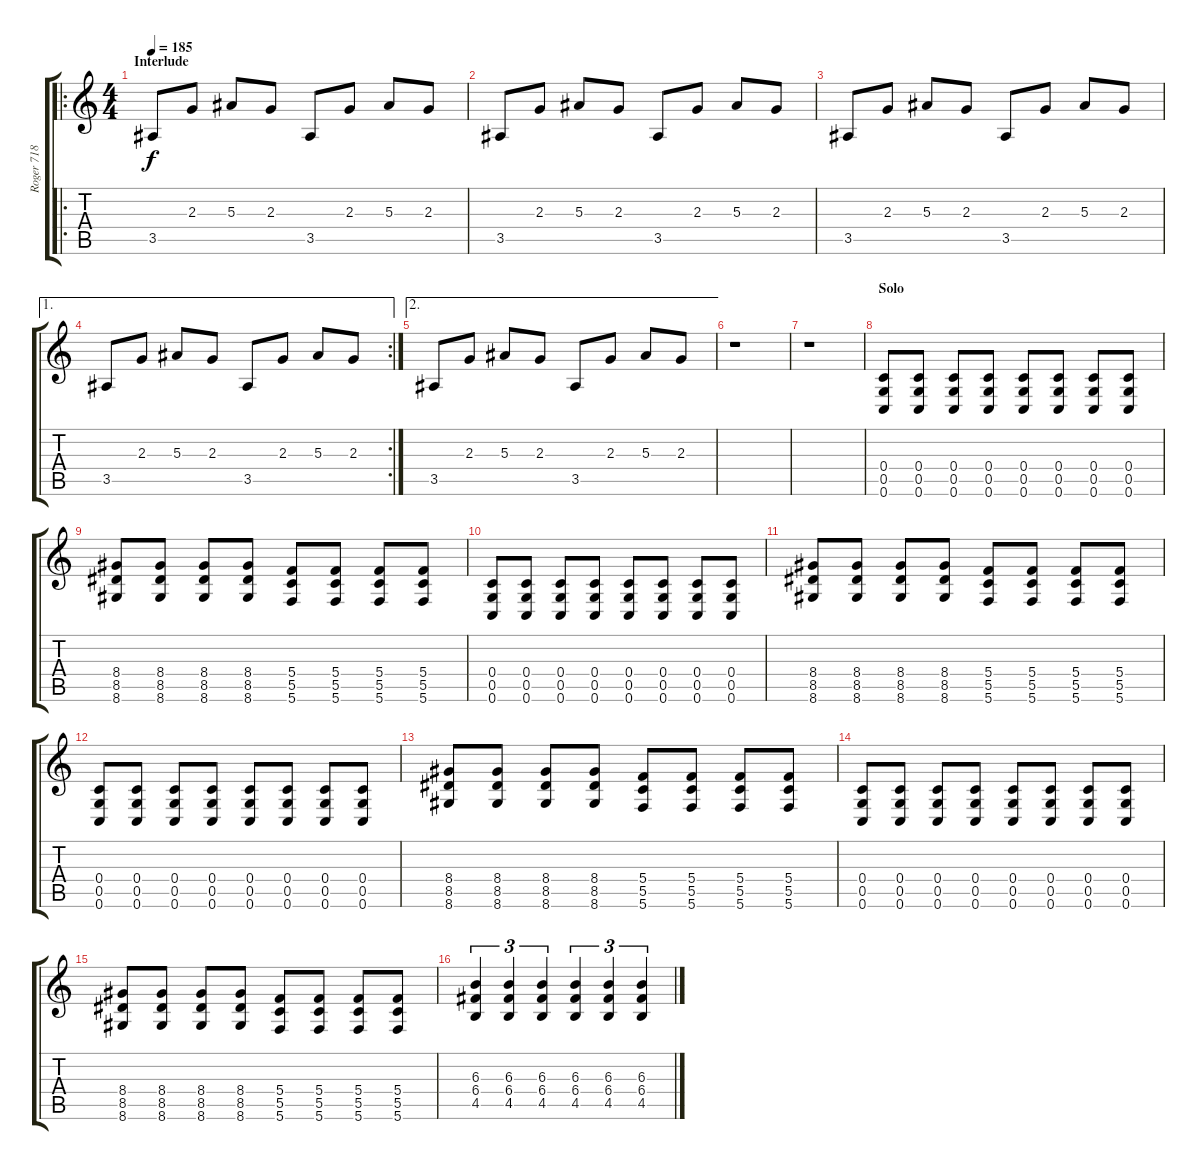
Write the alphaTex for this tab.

\track ("Roger 718" "Roger 718") {instrument distortionguitar}
\staff {score tabs}
\tuning (D4 A3 F3 C3 G2 C2) {hide}
\ro
\ts (4 4)
\section ("" "Interlude")
\tempo 185
\clef g2
\ks c
3.5.8{dy f} 2.3.8 5.3.8 2.3.8 3.5.8 2.3.8 5.3.8 2.3.8 |
3.5.8 2.3.8 5.3.8 2.3.8 3.5.8 2.3.8 5.3.8 2.3.8 |
3.5.8 2.3.8 5.3.8 2.3.8 3.5.8 2.3.8 5.3.8 2.3.8 |
\ae 1
\rc 2
3.5.8 2.3.8 5.3.8 2.3.8 3.5.8 2.3.8 5.3.8 2.3.8 |
\ae 2
3.5.8 2.3.8 5.3.8 2.3.8 3.5.8 2.3.8 5.3.8 2.3.8 |
r.1 |
r.1 |
\section ("" "Solo")
(0.4 0.5 0.6).8 (0.4 0.5 0.6).8 (0.4 0.5 0.6).8 (0.4 0.5 0.6).8 (0.4 0.5 0.6).8 (0.4 0.5 0.6).8 (0.4 0.5 0.6).8 (0.4 0.5 0.6).8 |
(8.4 8.5 8.6).8 (8.4 8.5 8.6).8 (8.4 8.5 8.6).8 (8.4 8.5 8.6).8 (5.4 5.5 5.6).8 (5.4 5.5 5.6).8 (5.4 5.5 5.6).8 (5.4 5.5 5.6).8 |
(0.4 0.5 0.6).8 (0.4 0.5 0.6).8 (0.4 0.5 0.6).8 (0.4 0.5 0.6).8 (0.4 0.5 0.6).8 (0.4 0.5 0.6).8 (0.4 0.5 0.6).8 (0.4 0.5 0.6).8 |
(8.4 8.5 8.6).8 (8.4 8.5 8.6).8 (8.4 8.5 8.6).8 (8.4 8.5 8.6).8 (5.4 5.5 5.6).8 (5.4 5.5 5.6).8 (5.4 5.5 5.6).8 (5.4 5.5 5.6).8 |
(0.4 0.5 0.6).8 (0.4 0.5 0.6).8 (0.4 0.5 0.6).8 (0.4 0.5 0.6).8 (0.4 0.5 0.6).8 (0.4 0.5 0.6).8 (0.4 0.5 0.6).8 (0.4 0.5 0.6).8 |
(8.4 8.5 8.6).8 (8.4 8.5 8.6).8 (8.4 8.5 8.6).8 (8.4 8.5 8.6).8 (5.4 5.5 5.6).8 (5.4 5.5 5.6).8 (5.4 5.5 5.6).8 (5.4 5.5 5.6).8 |
(0.4 0.5 0.6).8 (0.4 0.5 0.6).8 (0.4 0.5 0.6).8 (0.4 0.5 0.6).8 (0.4 0.5 0.6).8 (0.4 0.5 0.6).8 (0.4 0.5 0.6).8 (0.4 0.5 0.6).8 |
(8.4 8.5 8.6).8 (8.4 8.5 8.6).8 (8.4 8.5 8.6).8 (8.4 8.5 8.6).8 (5.4 5.5 5.6).8 (5.4 5.5 5.6).8 (5.4 5.5 5.6).8 (5.4 5.5 5.6).8 |
(6.3 6.4 4.5).4{tu (3 2)} (6.3 6.4 4.5).4{tu (3 2)} (6.3 6.4 4.5).4{tu (3 2)} (6.3 6.4 4.5).4{tu (3 2)} (6.3 6.4 4.5).4{tu (3 2)} (6.3 6.4 4.5).4{tu (3 2)}
